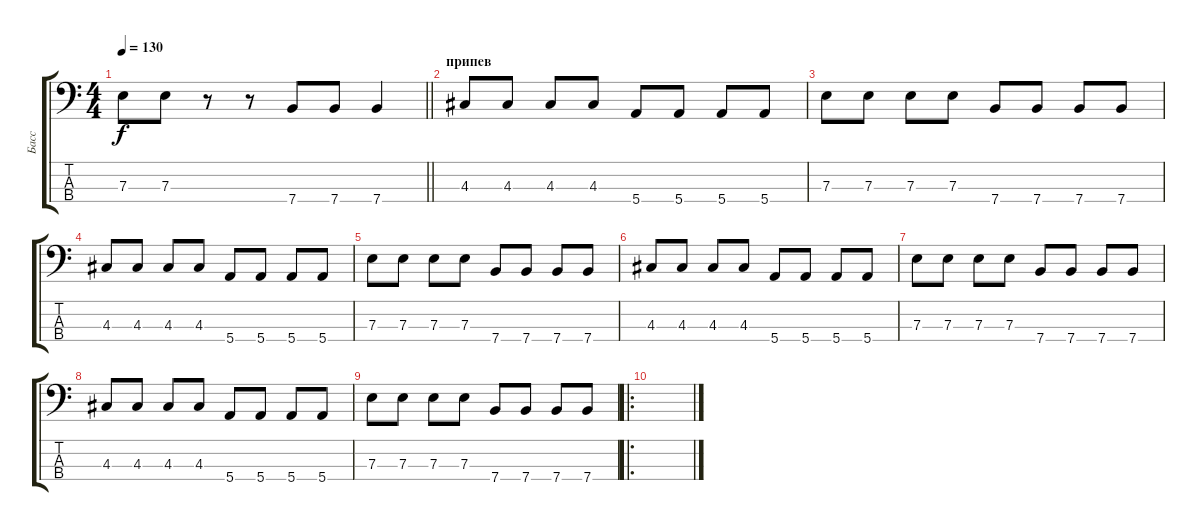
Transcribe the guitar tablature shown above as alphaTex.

\track ("Басс" "Басс") {instrument electricbassfinger}
\staff {score tabs}
\tuning (G2 D2 A1 E1) {hide}
\ts (4 4)
\tempo 130
\clef f4
\barLineRight lightlight
\ks c
7.3.8{dy f} 7.3.8 r.8 r.8 7.4.8 7.4.8 7.4.4 |
\section ("" "припев")
4.3.8 4.3.8 4.3.8 4.3.8 5.4.8 5.4.8 5.4.8 5.4.8 |
7.3.8 7.3.8 7.3.8 7.3.8 7.4.8 7.4.8 7.4.8 7.4.8 |
4.3.8 4.3.8 4.3.8 4.3.8 5.4.8 5.4.8 5.4.8 5.4.8 |
7.3.8 7.3.8 7.3.8 7.3.8 7.4.8 7.4.8 7.4.8 7.4.8 |
4.3.8 4.3.8 4.3.8 4.3.8 5.4.8 5.4.8 5.4.8 5.4.8 |
7.3.8 7.3.8 7.3.8 7.3.8 7.4.8 7.4.8 7.4.8 7.4.8 |
4.3.8 4.3.8 4.3.8 4.3.8 5.4.8 5.4.8 5.4.8 5.4.8 |
7.3.8 7.3.8 7.3.8 7.3.8 7.4.8 7.4.8 7.4.8 7.4.8 |
\ro
